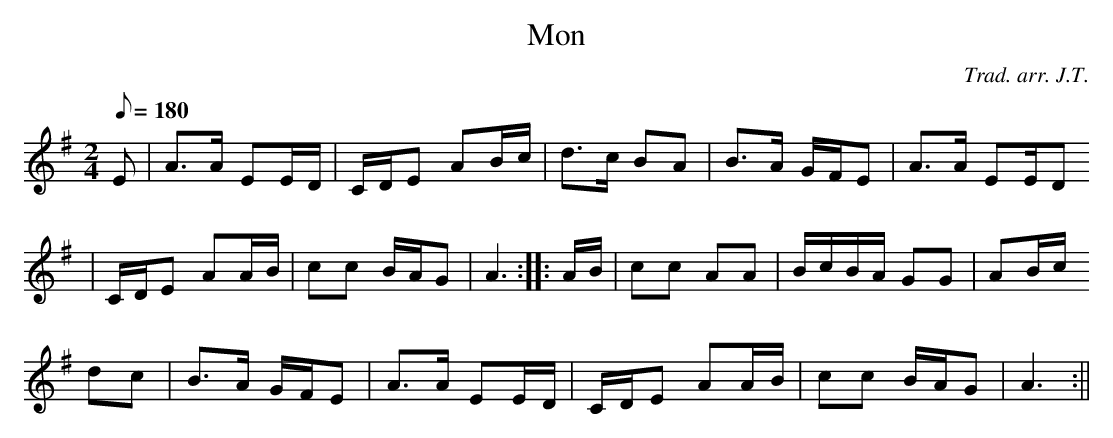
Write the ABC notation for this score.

X:1
T:Mon
M:2/4
L:1/8
Q:180
C:Trad. arr. J.T.
K:G
E | A>A EE/D/ | C/D/E AB/c/ | d>c BA | B>A G/F/E | A>A EE/D
/ | C/D/E AA/B/ | cc B/A/G | A3 :||: A/B/ | cc AA | B/c/B/A/ GG | AB/c/
dc | B>A G/F/E | A>A EE/D/ | C/D/E AA/B/ | cc B/A/G | A3:||
